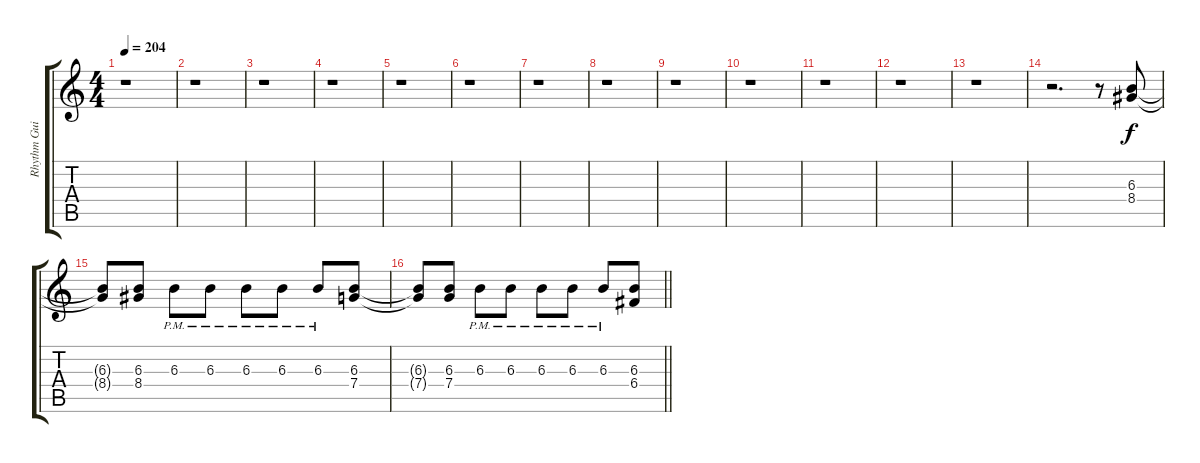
\track ("Rhythm Guitar II" "Rhythm Gui") {instrument overdrivenguitar}
\staff {score tabs}
\tuning (D4 A3 F3 C3 G2 D2) {hide}
\ts (4 4)
\tempo 204
\clef g2
\ks c
r.1{dy f} |
r.1 |
r.1 |
r.1 |
r.1 |
r.1 |
r.1 |
r.1 |
r.1 |
r.1 |
r.1 |
r.1 |
r.1 |
r.2{d} r.8 (6.3 8.4).8 |
(6.3{t} 8.4{t}).8 (6.3 8.4).8 6.3{pm}.8 6.3{pm}.8 6.3{pm}.8 6.3{pm}.8 6.3{pm}.8 (6.3 7.4).8 |
\barLineRight lightlight
(6.3{t} 7.4{t}).8 (6.3 7.4).8 6.3{pm}.8 6.3{pm}.8 6.3{pm}.8 6.3{pm}.8 6.3{pm}.8 (6.3 6.4).8
